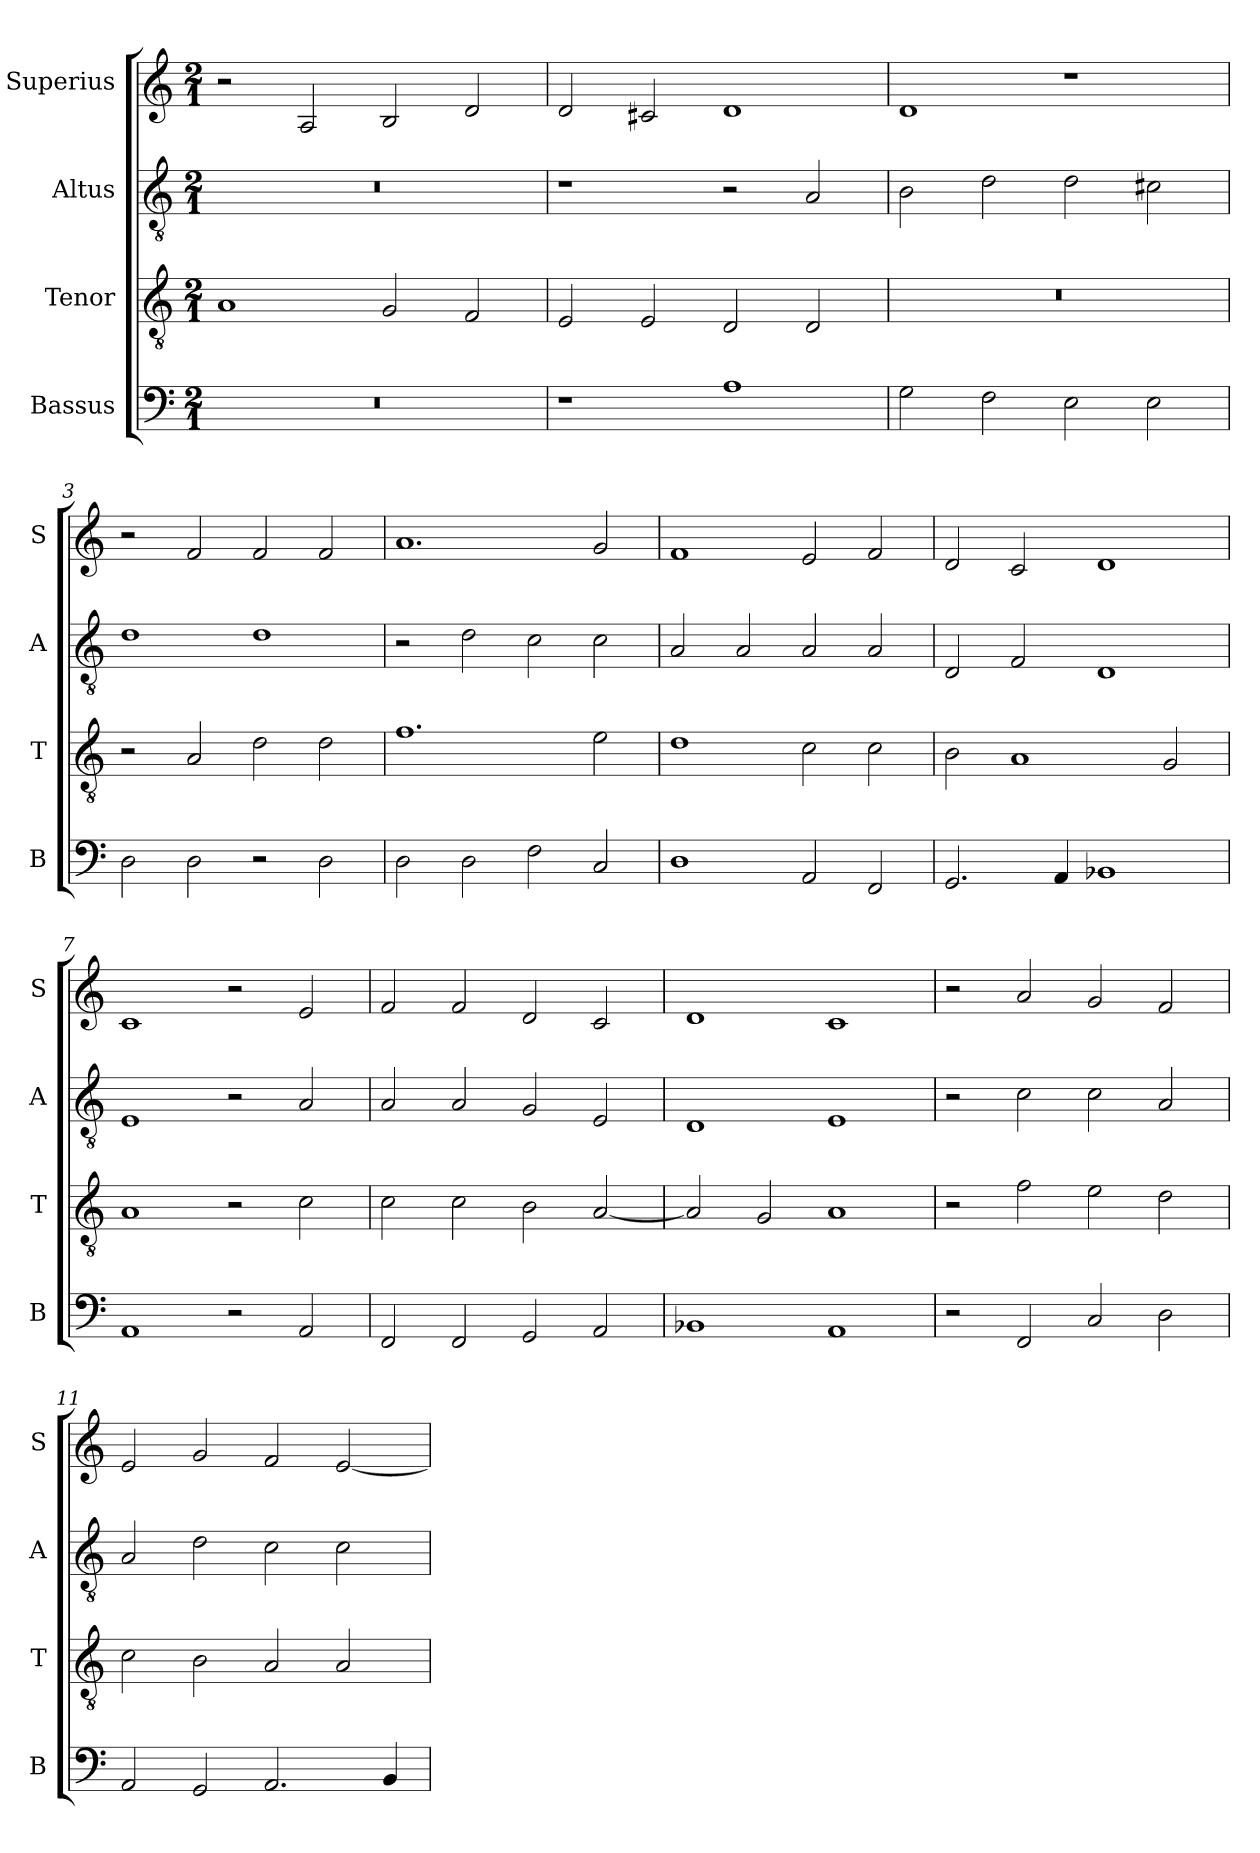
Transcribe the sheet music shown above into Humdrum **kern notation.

**kern	**kern	**kern	**kern
*part4	*part3	*part2	*part1
*staff4	*staff3	*staff2	*staff1
*I"Bassus	*I"Tenor	*I"Altus	*I"Superius
*I'B	*I'T	*I'A	*I'S
*clefF4	*clefGv2	*clefGv2	*clefG2
*k[]	*k[]	*k[]	*k[]
*C:	*C:	*C:	*C:
*M2/1	*M2/1	*M2/1	*M2/1
=	=	=	=
0r	1A	0r	2r
.	.	.	2A
.	2G	.	2B
.	2F	.	2d
=1	=1	=1	=1
1r	2E	1r	2d
.	2E	.	2c#X
1A	2D	2r	1d
.	2D	2A	.
=2	=2	=2	=2
2G	0r	2B	1d
2F	.	2d	.
2E	.	2d	1r
2E	.	2c#X	.
=3	=3	=3	=3
2D	2r	1d	2r
2D	2A	.	2f
2r	2d	1d	2f
2D	2d	.	2f
=4	=4	=4	=4
2D	1.f	2r	1.a
2D	.	2d	.
2F	.	2c	.
2C	2e	2c	2g
=5	=5	=5	=5
1D	1d	2A	1f
.	.	2A	.
2AA	2c	2A	2e
2FF	2c	2A	2f
=6	=6	=6	=6
2.GG	2B	2D	2d
.	1A	2F	2c
4AA	.	.	.
1BB-X	.	1D	1d
.	2G	.	.
=7	=7	=7	=7
1AA	1A	1E	1c
2r	2r	2r	2r
2AA	2c	2A	2e
=8	=8	=8	=8
2FF	2c	2A	2f
2FF	2c	2A	2f
2GG	2B	2G	2d
2AA	[2A	2E	2c
=9	=9	=9	=9
1BB-X	2A]	1D	1d
.	2G	.	.
1AA	1A	1E	1c
=10	=10	=10	=10
2r	2r	2r	2r
2FF	2f	2c	2a
2C	2e	2c	2g
2D	2d	2A	2f
=11	=11	=11	=11
2AA	2c	2A	2e
2GG	2B	2d	2g
2.AA	2A	2c	2f
.	2A	2c	[2e
4BB	.	.	.
=	=	=	=
*-	*-	*-	*-
